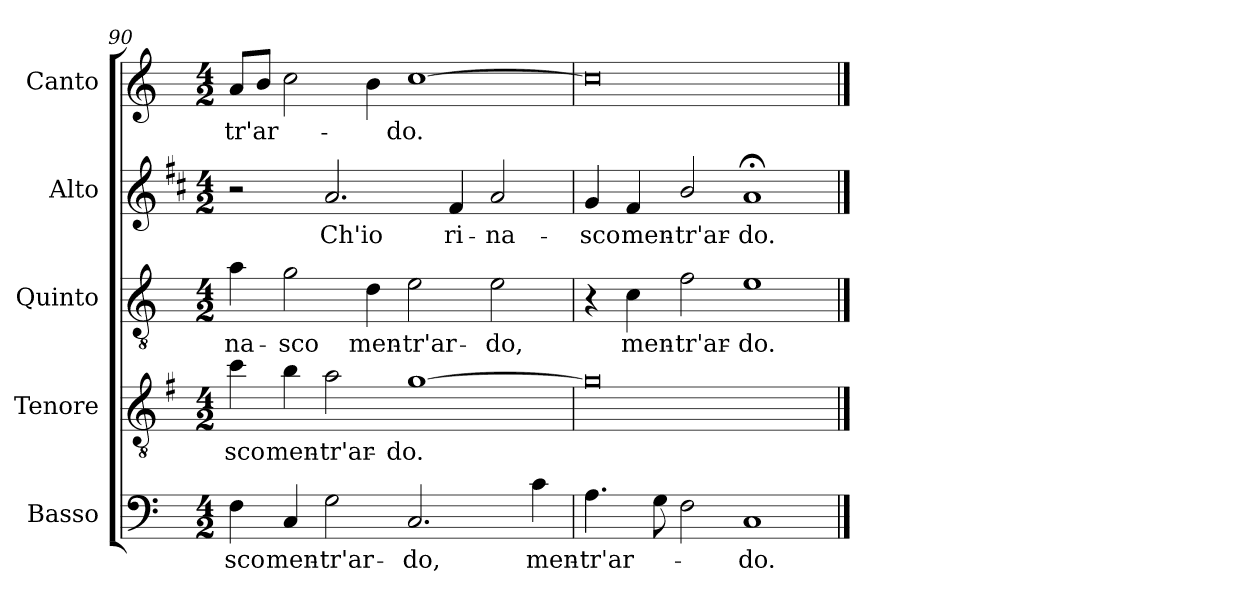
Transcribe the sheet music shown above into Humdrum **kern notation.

**kern	**text	**kern	**text	**kern	**text	**kern	**text	**kern	**text
*part5	*part5	*part4	*part4	*part3	*part3	*part2	*part2	*part1	*part1
*staff5	*staff5	*staff4	*staff4	*staff3	*staff3	*staff2	*staff2	*staff1	*staff1
*I"Basso	*	*I"Tenore	*	*I"Quinto	*	*I"Alto	*	*I"Canto	*
*I'B	*	*I'T	*	*	*	*I'A	*	*I'C	*
*clefF4	*	*clefGv2	*	*clefGv2	*	*clefG2	*	*clefG2	*
*	*	*ITrd4c7	*	*	*	*ITrd1c2	*	*	*
*k[]	*	*k[]	*	*k[]	*	*k[]	*	*k[]	*
*C:	*	*C:	*	*C:	*	*C:	*	*C:	*
*M4/2	*	*M4/2	*	*M4/2	*	*M4/2	*	*M4/2	*
=90	=90	=90	=90	=90	=90	=90	=90	=90	=90
!	!LO:LY:b	!	!LO:LY:b	!	!LO:LY:b	!	!	!	!LO:LY:b
4F\	-sco	4f\	-sco	4a\	-na-	2r	.	8a/L	-tr'ar-
.	.	.	.	.	.	.	.	8b/J	.
!	!LO:LY:b	!	!LO:LY:b	!	!LO:LY:b	!	!	!	!
4C/	men-	4e\	men-	2g\	-sco	.	.	2cc\	.
!	!LO:LY:b	!	!LO:LY:b	!	!	!	!LO:LY:b	!	!
2G\	-tr'ar-	2d\	-tr'ar-	.	.	2.g/	Ch'io	.	.
!	!	!	!	!	!LO:LY:b	!	!	!	!
.	.	.	.	4d\	men-	.	.	4b\	.
!	!LO:LY:b	!	!LO:LY:b	!	!LO:LY:b	!	!	!	!LO:LY:b
2.C/	-do,	[1c	-do.	2e\	-tr'ar-	.	.	[1cc	-do.
!	!	!	!	!	!	!	!LO:LY:b	!	!
.	.	.	.	.	.	4e/	ri-	.	.
!	!	!	!	!	!LO:LY:b	!	!LO:LY:b	!	!
.	.	.	.	2e\	-do,	2g/	-na-	.	.
!	!LO:LY:b	!	!	!	!	!	!	!	!
4c\	men-	.	.	.	.	.	.	.	.
=91	=91	=91	=91	=91	=91	=91	=91	=91	=91
!	!LO:LY:b	!	!	!	!	!	!LO:LY:b	!	!
4.A\	-tr'ar-	0c]	.	4r	.	4f/	-sco	0cc]	.
!	!	!	!	!	!LO:LY:b	!	!LO:LY:b	!	!
.	.	.	.	4c\	men-	4e/	men-	.	.
8G\	.	.	.	.	.	.	.	.	.
!	!	!	!	!	!LO:LY:b	!	!LO:LY:b	!	!
2F\	.	.	.	2f\	-tr'ar-	2a/	-tr'ar-	.	.
!	!LO:LY:b	!	!	!	!LO:LY:b	!	!LO:LY:b	!	!
1C	-do.	.	.	1e	-do.	1g;<	-do.	.	.
==	==	==	==	==	==	==	==	==	==
*-	*-	*-	*-	*-	*-	*-	*-	*-	*-
